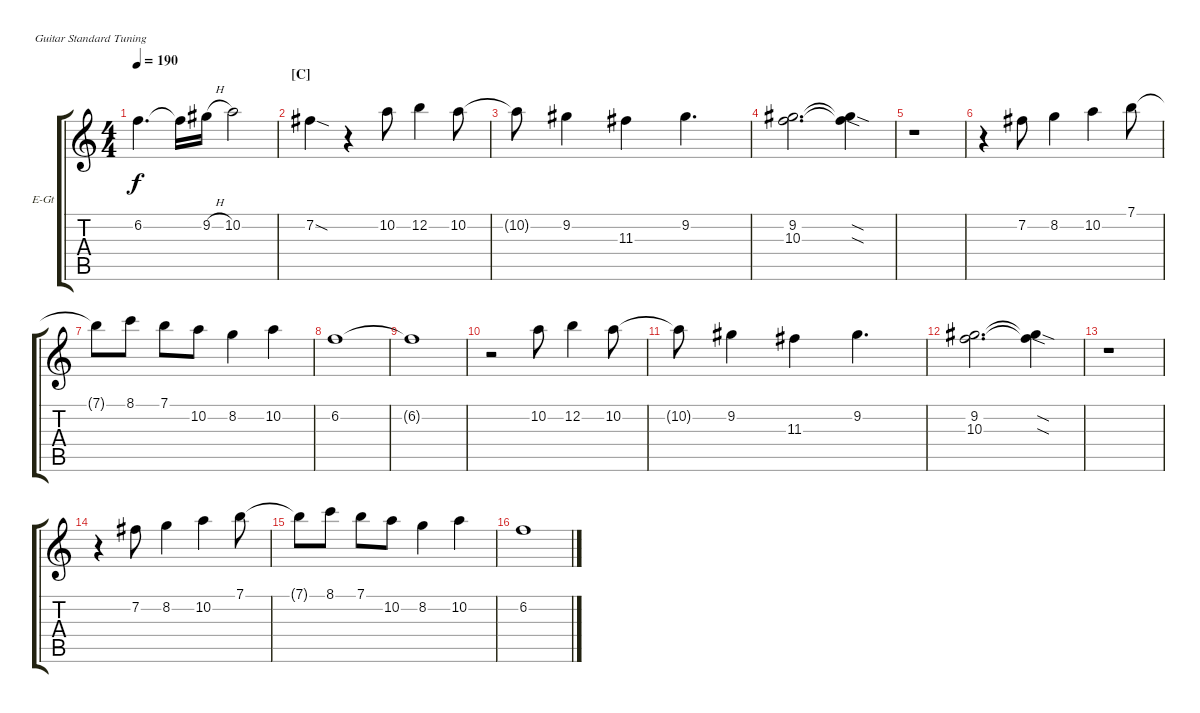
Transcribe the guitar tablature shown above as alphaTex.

\bracketExtendMode groupsimilarinstruments
\firstSystemTrackNameOrientation horizontal
\otherSystemsTrackNameOrientation horizontal
\track ("Lead guitar 2" "E-Gt") {instrument overdrivenguitar}
\staff {score tabs}
\tuning (E4 B3 G3 D3 A2 E2)
\ts (4 4)
\tempo 190
\clef g2
\ks c
6.2.4{d dy f} 6.2{t}.16 9.2{h}.16 10.2.2 |
\section ("C" "")
7.2{sod}.4 r.4 10.2.8 12.2.4 10.2.8 |
10.2{t}.8 9.2.4 11.3.4 9.2.4{d} |
(9.2 10.3).2{d} (10.3{sod t} 9.2{sod t}).4 |
r.1 |
r.4 7.2.8 8.2.4 10.2.4 7.1.8 |
7.1{t}.8 8.1.8 7.1.8 10.2.8 8.2.4 10.2.4 |
6.2.1 |
6.2{t}.1 |
r.2 10.2.8 12.2.4 10.2.8 |
10.2{t}.8 9.2.4 11.3.4 9.2.4{d} |
(9.2 10.3).2{d} (10.3{sod t} 9.2{sod t}).4 |
r.1 |
r.4 7.2.8 8.2.4 10.2.4 7.1.8 |
7.1{t}.8 8.1.8 7.1.8 10.2.8 8.2.4 10.2.4 |
6.2.1
